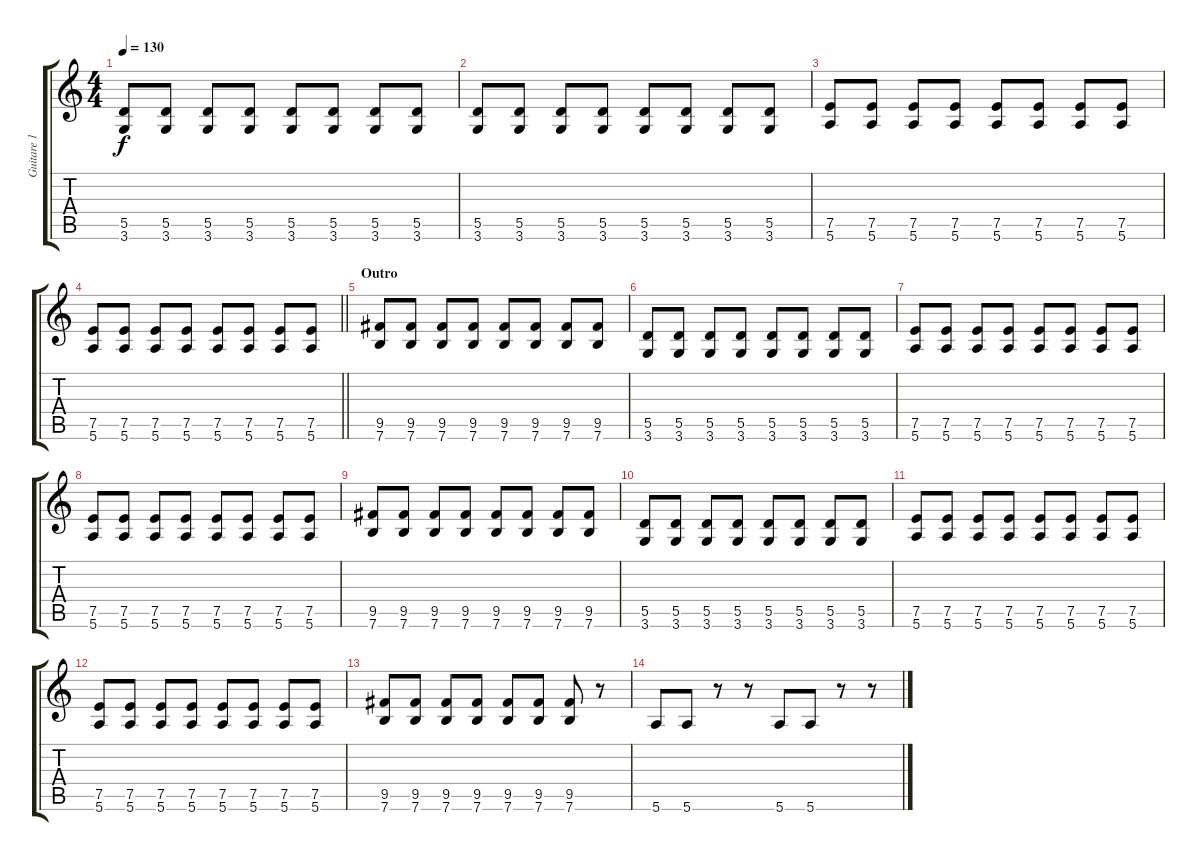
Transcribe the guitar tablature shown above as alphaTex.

\track ("Guitare 1" "Guitare 1") {instrument distortionguitar}
\staff {score tabs}
\tuning (E4 B3 G3 D3 A2 E2) {hide}
\ts (4 4)
\tempo 130
\clef g2
\ks c
(5.5 3.6).8{dy f} (5.5 3.6).8 (5.5 3.6).8 (5.5 3.6).8 (5.5 3.6).8 (5.5 3.6).8 (5.5 3.6).8 (5.5 3.6).8 |
(5.5 3.6).8 (5.5 3.6).8 (5.5 3.6).8 (5.5 3.6).8 (5.5 3.6).8 (5.5 3.6).8 (5.5 3.6).8 (5.5 3.6).8 |
(7.5 5.6).8 (7.5 5.6).8 (7.5 5.6).8 (7.5 5.6).8 (7.5 5.6).8 (7.5 5.6).8 (7.5 5.6).8 (7.5 5.6).8 |
\barLineRight lightlight
(7.5 5.6).8 (7.5 5.6).8 (7.5 5.6).8 (7.5 5.6).8 (7.5 5.6).8 (7.5 5.6).8 (7.5 5.6).8 (7.5 5.6).8 |
\section ("" "Outro")
(9.5 7.6).8 (9.5 7.6).8 (9.5 7.6).8 (9.5 7.6).8 (9.5 7.6).8 (9.5 7.6).8 (9.5 7.6).8 (9.5 7.6).8 |
(5.5 3.6).8 (5.5 3.6).8 (5.5 3.6).8 (5.5 3.6).8 (5.5 3.6).8 (5.5 3.6).8 (5.5 3.6).8 (5.5 3.6).8 |
(7.5 5.6).8 (7.5 5.6).8 (7.5 5.6).8 (7.5 5.6).8 (7.5 5.6).8 (7.5 5.6).8 (7.5 5.6).8 (7.5 5.6).8 |
(7.5 5.6).8 (7.5 5.6).8 (7.5 5.6).8 (7.5 5.6).8 (7.5 5.6).8 (7.5 5.6).8 (7.5 5.6).8 (7.5 5.6).8 |
(9.5 7.6).8 (9.5 7.6).8 (9.5 7.6).8 (9.5 7.6).8 (9.5 7.6).8 (9.5 7.6).8 (9.5 7.6).8 (9.5 7.6).8 |
(5.5 3.6).8 (5.5 3.6).8 (5.5 3.6).8 (5.5 3.6).8 (5.5 3.6).8 (5.5 3.6).8 (5.5 3.6).8 (5.5 3.6).8 |
(7.5 5.6).8 (7.5 5.6).8 (7.5 5.6).8 (7.5 5.6).8 (7.5 5.6).8 (7.5 5.6).8 (7.5 5.6).8 (7.5 5.6).8 |
(7.5 5.6).8 (7.5 5.6).8 (7.5 5.6).8 (7.5 5.6).8 (7.5 5.6).8 (7.5 5.6).8 (7.5 5.6).8 (7.5 5.6).8 |
(9.5 7.6).8 (9.5 7.6).8 (9.5 7.6).8 (9.5 7.6).8 (9.5 7.6).8 (9.5 7.6).8 (9.5 7.6).8 r.8 |
5.6.8 5.6.8 r.8 r.8 5.6.8 5.6.8 r.8 r.8
